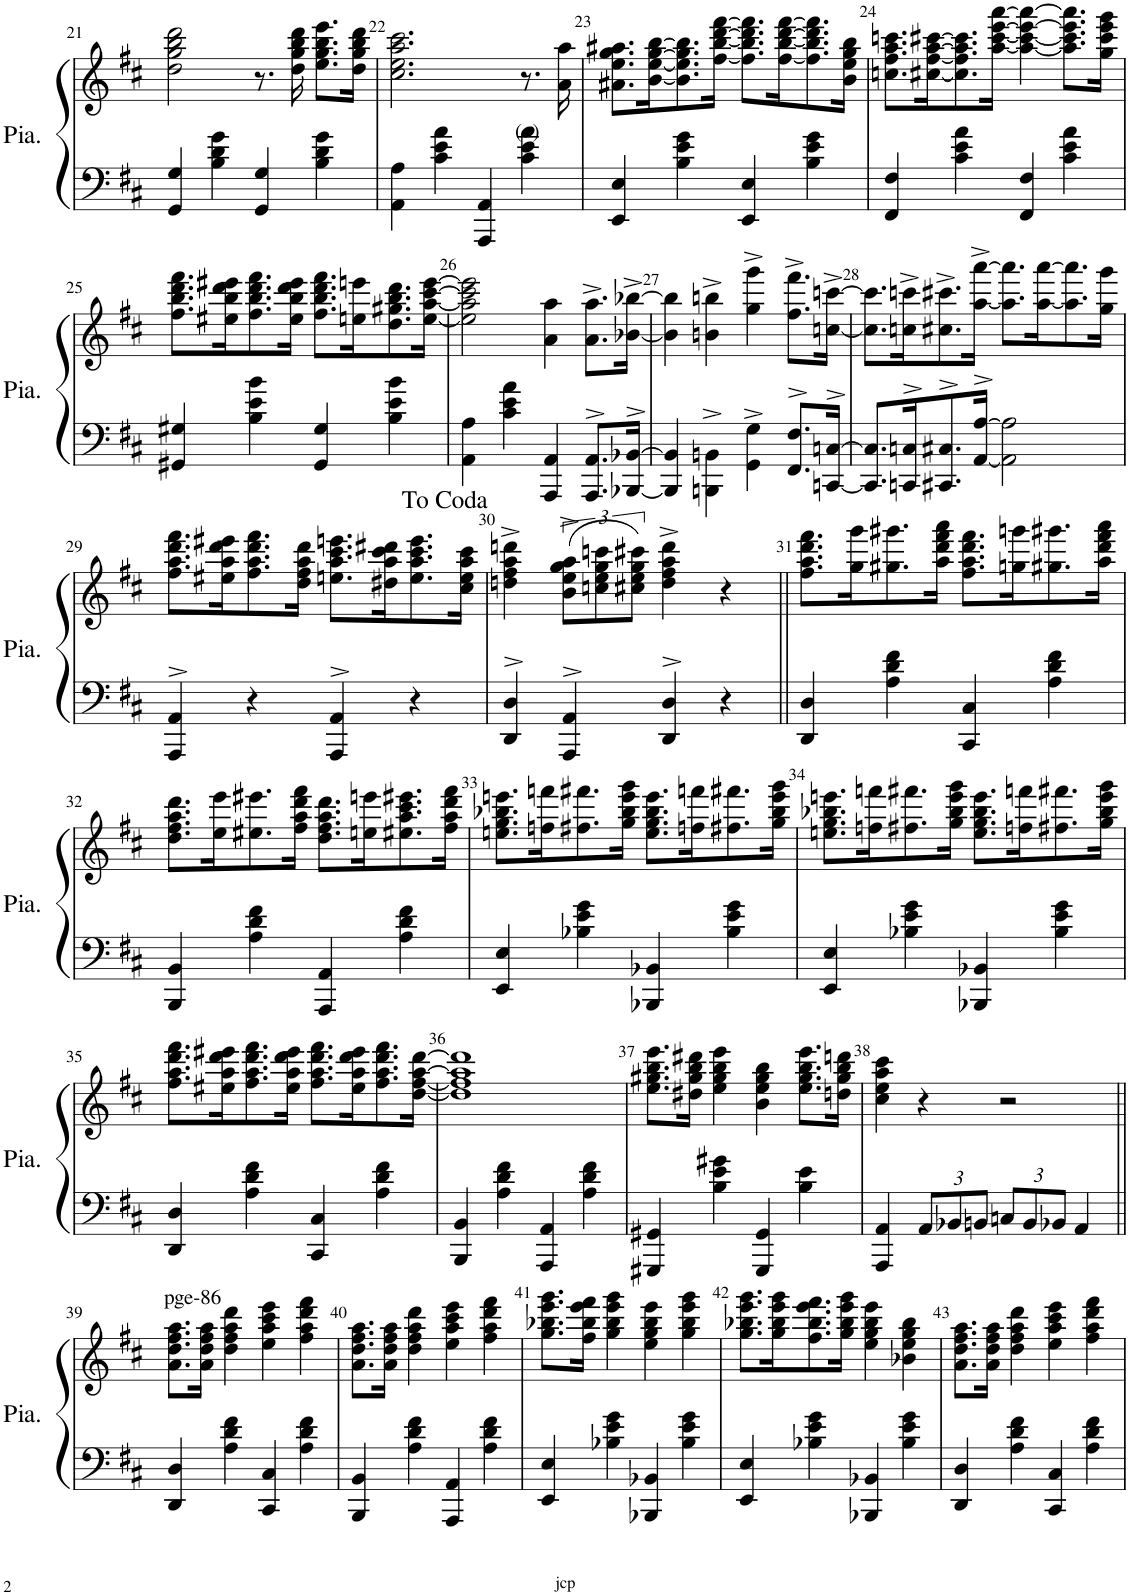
**kern	**kern
*part1	*part1
*staff2	*staff1
*I"Piano	*
*I'Pia.	*
!!LO:PB:g=z
*clefF4	*clefG2
*k[f#c#]	*k[f#c#]
*M4/4	*M4/4
*met(c)	*met(c)
=21	=21
4GG/ 4G/	2dd\ 2gg\ 2bb\ 2ddd\
4B\ 4d\ 4g\	.
4GG/ 4G/	8.r
.	16dd\ 16gg\ 16bb\ 16ddd\
4B\ 4d\ 4g\	8.ee\ 8.gg\ 8.bb\ 8.eee\L
.	16dd\ 16gg\ 16bb\ 16ddd\Jk
=22	=22
4AA\ 4A\	2.cc#\ 2.ee\ 2.aa\ 2.ccc#\
4c#\ 4e\ 4a\	.
4AAA/ 4AA/	.
!LO:TX:a:t=(  )	!
4c#\ 4e\ 4a\	8.r
.	16a\ 16aa\
=23	=23
4EE/ 4E/	8.a#X\ 8.ee\ 8.gg\ 8.aa#X\L
.	[16b\ [16ee\ [16gg\ [16bb\K
4B\ 4e\ 4g\	8.b\] 8.ee\] 8.gg\] 8.bb\]
.	[16ff#\ [16bb\ [16ddd\ [16fff#\Jk
4EE/ 4E/	8.ff#\] 8.bb\] 8.ddd\] 8.fff#\]L
.	[16ff#\ [16bb\ [16ddd\ [16fff#\K
4B\ 4e\ 4g\	8.ff#\] 8.bb\] 8.ddd\] 8.fff#\]
.	16b\ 16ee\ 16gg\ 16bb\Jk
=24	=24
4FF#/ 4F#/	8.ccn\ 8.ff#\ 8.aa\ 8.cccn\L
.	[16cc#X\ [16ff#\ [16aa\ [16ccc#X\K
4c#\ 4e\ 4a\	8.cc#\] 8.ff#\] 8.aa\] 8.ccc#\]
.	[16aa\ [16ccc#\ [16eee\ [16aaa\Jk
4FF#/ 4F#/	4aa\_ 4ccc#\_ 4eee\_ 4aaa\_
4c#\ 4e\ 4a\	8.aa\] 8.ccc#\] 8.eee\] 8.aaa\]L
.	16gg\ 16ccc#\ 16eee\ 16ggg\Jk
!!LO:LB:g=z
=25	=25
4GG#X/ 4G#X/	8.ff#\ 8.bb\ 8.ddd\ 8.fff#\L
.	16ee#X\ 16bb\ 16ddd\ 16eee#X\K
4B\ 4e\ 4b\	8.ff#\ 8.bb\ 8.ddd\ 8.fff#\
.	16ee#\ 16bb\ 16ddd\ 16eee#\Jk
4GG#/ 4G#/	8.ff#\ 8.bb\ 8.ddd\ 8.fff#\L
.	16een\ 16eeen\K
4B\ 4e\ 4b\	8.dd\ 8.gg#X\ 8.bb\ 8.ddd\
.	[16ee\ [16aa\ [16ccc#\ [16eee\Jk
=26	=26
4AA\ 4A\	2ee\] 2aa\] 2ccc#\] 2eee\]
4c#\ 4e\ 4a\	.
4AAA/ 4AA/	4a\ 4aa\
8.AAA/^> 8.AA/^>L	8.a\^ 8.aa\^L
[16BBB-X/^> [16BB-X/^>Jk	[16b-X\^ [16bb-X\^Jk
=27	=27
4BBB-/] 4BB-/]	4b-\] 4bb-\]
4BBBn\^ 4BBn\^	4bn\^ 4bbn\^
4GG\^ 4G\^	4gg\^ 4ggg\^
8.FF#/^> 8.F#/^>L	8.ff#\^ 8.fff#\^L
[16CCn/^> [16Cn/^>Jk	[16ccn\^ [16cccn\^Jk
=28	=28
8.CC/] 8.C/]L	8.cc\] 8.ccc\]L
16CCn/^> 16Cn/^>K	16ccn\^ 16cccn\^K
8.CC#X/^> 8.C#X/^>	8.cc#X\^ 8.ccc#X\^
[16AA/^> [16A/^>Jk	[16aa\^ [16aaa\^Jk
2AA\] 2A\]	8.aa\] 8.aaa\]L
.	[16aa\ [16aaa\K
.	8.aa\] 8.aaa\]
.	16gg\ 16ggg\Jk
!!LO:LB:g=z
=29	=29
4AAA/^> 4AA/^>	8.ff#\ 8.aa\ 8.ddd\ 8.fff#\L
.	16ee#X\ 16aa\ 16ddd\ 16eee#X\K
4r	8.ff#\ 8.aa\ 8.ddd\ 8.fff#\
.	16dd\ 16ff#\ 16aa\ 16ddd\Jk
4AAA/^> 4AA/^>	8.een\ 8.aa\ 8.ccc#\ 8.eeen\L
.	16dd#X\ 16aa\ 16ccc#\ 16ddd#X\K
4r	8.ee\ 8.aa\ 8.ccc#\ 8.eee\
.	16cc#\ 16ee\ 16aa\ 16ccc#\Jk
=30	=30
4DD/^> 4D/^>	4ddn\^ 4ff#\^ 4aa\^ 4dddn\^
4AAA/^> 4AA/^>	(>12b\^ 12ee\^ 12gg\^ 12aa\^L
.	12ccn\ 12ee\ 12gg\ 12cccn\
.	12cc#X\ 12ee\ 12gg\ 12ccc#X\J)
4DD/^> 4D/^>	4dd\^ 4ff#\^ 4aa\^ 4ddd\^
4r	4r
=31||	=31||
4DD/ 4D/	8.ff#\ 8.aa\ 8.ddd\ 8.fff#\L
.	16gg\ 16ggg\K
4A\ 4d\ 4f#\	8.gg#X\ 8.ggg#X\
.	16aa\ 16ddd\ 16fff#\ 16aaa\Jk
4CC#/ 4C#/	8.ff#\ 8.aa\ 8.ddd\ 8.fff#\L
.	16ggn\ 16gggn\K
4A\ 4d\ 4f#\	8.gg#X\ 8.ggg#X\
.	16aa\ 16ddd\ 16fff#\ 16aaa\Jk
!!LO:LB:g=z
=32	=32
4BBB/ 4BB/	8.dd\ 8.ff#\ 8.aa\ 8.ddd\L
.	16ee\ 16eee\K
4A\ 4d\ 4f#\	8.ee#X\ 8.eee#X\
.	16ff#\ 16aa\ 16ddd\ 16fff#\Jk
4AAA/ 4AA/	8.dd\ 8.ff#\ 8.aa\ 8.ddd\L
.	16een\ 16eeen\K
4A\ 4d\ 4f#\	8.ee#X\ 8.aa\ 8.ccc#\ 8.eee#X\
.	16ff#\ 16aa\ 16ddd\ 16fff#\Jk
=33	=33
4EE/ 4E/	8.een\ 8.gg\ 8.bb-X\ 8.eeen\L
.	16ffn\ 16fffn\K
4B-X\ 4e\ 4g\	8.ff#X\ 8.fff#X\
.	16gg\ 16bb-\ 16eee\ 16ggg\Jk
4BBB-X/ 4BB-X/	8.ee\ 8.gg\ 8.bb-\ 8.eee\L
.	16ffn\ 16fffn\K
4B-\ 4e\ 4g\	8.ff#X\ 8.fff#X\
.	16gg\ 16bb-\ 16eee\ 16ggg\Jk
=34	=34
4EE/ 4E/	8.een\ 8.gg\ 8.bb-X\ 8.eeen\L
.	16ffn\ 16fffn\K
4B-X\ 4e\ 4g\	8.ff#X\ 8.fff#X\
.	16gg\ 16bb-\ 16eee\ 16ggg\Jk
4BBB-X/ 4BB-X/	8.ee\ 8.gg\ 8.bb-\ 8.eee\L
.	16ffn\ 16fffn\K
4B-\ 4e\ 4g\	8.ff#X\ 8.fff#X\
.	16gg\ 16bb-\ 16eee\ 16ggg\Jk
!!LO:LB:g=z
=35	=35
4DD/ 4D/	8.ff#\ 8.aa\ 8.ddd\ 8.fff#\L
.	16ee#X\ 16aa\ 16ddd\ 16eee#X\K
4A\ 4d\ 4f#\	8.ff#\ 8.aa\ 8.ddd\ 8.fff#\
.	16ee#\ 16aa\ 16ddd\ 16eee#\Jk
4CC#/ 4C#/	8.ff#\ 8.aa\ 8.ddd\ 8.fff#\L
.	16ee#\ 16aa\ 16ddd\ 16eee#\K
4A\ 4d\ 4f#\	8.ff#\ 8.aa\ 8.ddd\ 8.fff#\
.	[16dd\ [16ff#\ [16aa\ [16ddd\Jk
=36	=36
4BBB/ 4BB/	1dd] 1ff#] 1aa] 1ddd]
4A\ 4d\ 4f#\	.
4AAA/ 4AA/	.
4A\ 4d\ 4f#\	.
=37	=37
4GGG#X/ 4GG#X/	8.ee\ 8.gg#X\ 8.bb\ 8.eee\L
.	16dd#X\ 16gg#\ 16bb\ 16ddd#X\Jk
4B\ 4e\ 4g#X\	4ee\ 4gg#\ 4bb\ 4eee\
4GGG#/ 4GG#/	4b\ 4ee\ 4gg#\ 4bb\
4B\ 4e\	8.ee\ 8.gg#\ 8.bb\ 8.eee\L
.	16ddn\ 16gg#\ 16bb\ 16dddn\Jk
=38	=38
4AAA/ 4AA/	4cc#\ 4ee\ 4aa\ 4ccc#\
*Xbrackettup	*
12AA/L	4r
12BB-X/	.
12BBn/J	.
12Cn/L	2r
12BB/	.
12BB-X/J	.
4AA/	.
!!LO:LB:g=z
=39||	=39||
!	!LO:TX:a:t=pge-86
4DD/ 4D/	8.a\ 8.dd\ 8.ff#\ 8.aa\L
.	16a\ 16dd\ 16ff#\ 16aa\Jk
4A\ 4d\ 4f#\	4dd\ 4ff#\ 4aa\ 4ddd\
4CC#/ 4C#/	4ee\ 4aa\ 4ccc#\ 4eee\
4A\ 4d\ 4f#\	4ff#\ 4aa\ 4ddd\ 4fff#\
=40	=40
4BBB/ 4BB/	8.a\ 8.dd\ 8.ff#\ 8.aa\L
.	16a\ 16dd\ 16ff#\ 16aa\Jk
4A\ 4d\ 4f#\	4dd\ 4ff#\ 4aa\ 4ddd\
4AAA/ 4AA/	4ee\ 4aa\ 4ccc#\ 4eee\
4A\ 4d\ 4f#\	4ff#\ 4aa\ 4ddd\ 4fff#\
=41	=41
4EE/ 4E/	8.gg\ 8.bb-X\ 8.eee\ 8.ggg\L
.	16ff#\ 16bb-\ 16eee\ 16fff#\Jk
4B-X\ 4e\ 4g\	4gg\ 4bb-\ 4eee\ 4ggg\
4BBB-X/ 4BB-X/	4ee\ 4gg\ 4bb-\ 4eee\
4B-\ 4e\ 4g\	4gg\ 4bb-\ 4eee\ 4ggg\
=42	=42
4EE/ 4E/	8.gg\ 8.bb-X\ 8.eee\ 8.ggg\L
.	16gg\ 16bb-\ 16eee\ 16ggg\K
4B-X\ 4e\ 4g\	8.ff#\ 8.bb-\ 8.eee\ 8.fff#\
.	16gg\ 16bb-\ 16eee\ 16ggg\Jk
4BBB-X/ 4BB-X/	4ee\ 4gg\ 4bb-\ 4eee\
4B-\ 4e\ 4g\	4b-X\ 4ee\ 4gg\ 4bb-\
=43	=43
4DD/ 4D/	8.a\ 8.dd\ 8.ff#\ 8.aa\L
.	16a\ 16dd\ 16ff#\ 16aa\Jk
4A\ 4d\ 4f#\	4dd\ 4ff#\ 4aa\ 4ddd\
4CC#/ 4C#/	4ee\ 4aa\ 4ccc#\ 4eee\
4A\ 4d\ 4f#\	4ff#\ 4aa\ 4ddd\ 4fff#\
=	=
*-	*-
